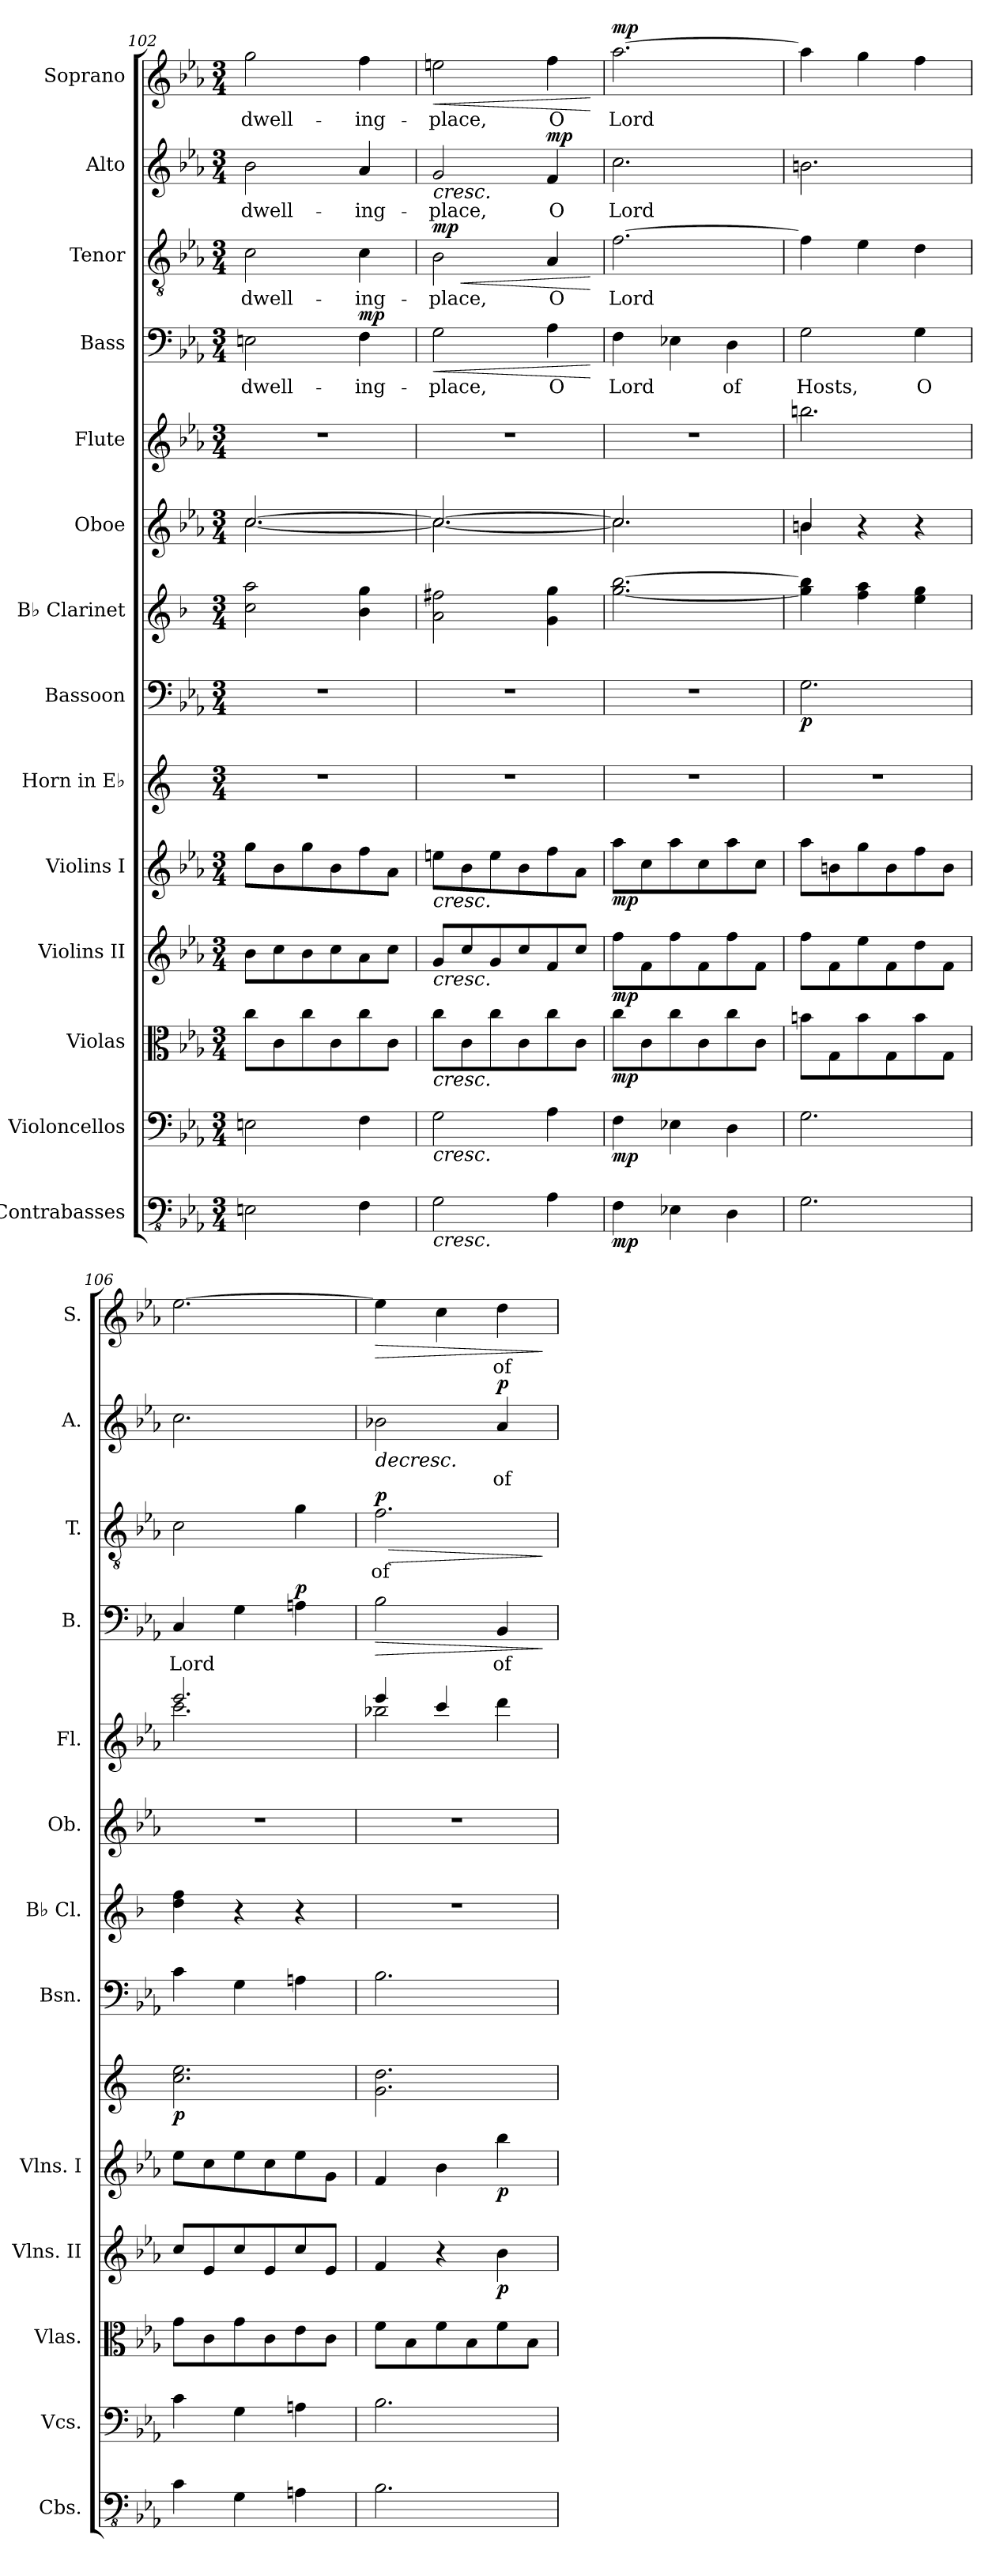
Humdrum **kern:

**kern	**dynam	**kern	**dynam	**kern	**dynam	**kern	**dynam	**kern	**dynam	**kern	**dynam	**kern	**dynam	**kern	**kern	**kern	**kern	**text	**dynam	**kern	**text	**dynam	**kern	**text	**dynam	**kern	**text	**dynam
*part14	*part14	*part13	*part13	*part12	*part12	*part11	*part11	*part10	*part10	*part9	*part9	*part8	*part8	*part7	*part6	*part5	*part4	*part4	*part4	*part3	*part3	*part3	*part2	*part2	*part2	*part1	*part1	*part1
*staff14	*staff14	*staff13	*staff13	*staff12	*staff12	*staff11	*staff11	*staff10	*staff10	*staff9	*staff9	*staff8	*staff8	*staff7	*staff6	*staff5	*staff4	*staff4	*staff4	*staff3	*staff3	*staff3	*staff2	*staff2	*staff2	*staff1	*staff1	*staff1
*I"Contrabasses	*	*I"Violoncellos	*	*I"Violas	*	*I"Violins II	*	*I"Violins I	*	*I"Horn in E♭	*	*I"Bassoon	*	*I"B♭ Clarinet	*I"Oboe	*I"Flute	*I"Bass	*	*	*I"Tenor	*	*	*I"Alto	*	*	*I"Soprano	*	*
*I'Cbs.	*	*I'Vcs.	*	*I'Vlas.	*	*I'Vlns. II	*	*I'Vlns. I	*	*	*	*I'Bsn.	*	*I'B♭ Cl.	*I'Ob.	*I'Fl.	*I'B.	*	*	*I'T.	*	*	*I'A.	*	*	*I'S.	*	*
*clefFv4	*	*clefF4	*	*clefC3	*	*clefG2	*	*clefG2	*	*clefG2	*	*clefF4	*	*clefG2	*clefG2	*clefG2	*clefF4	*	*	*clefGv2	*	*	*clefG2	*	*	*clefG2	*	*
*	*	*	*	*	*	*	*	*	*	*ITrd5c9	*	*	*	*ITrd1c2	*	*	*	*	*	*	*	*	*	*	*	*	*	*
*k[b-e-a-]	*	*k[b-e-a-]	*	*k[b-e-a-]	*	*k[b-e-a-]	*	*k[b-e-a-]	*	*k[b-e-a-]	*	*k[b-e-a-]	*	*k[b-e-a-]	*k[b-e-a-]	*k[b-e-a-]	*k[b-e-a-]	*	*	*k[b-e-a-]	*	*	*k[b-e-a-]	*	*	*k[b-e-a-]	*	*
*M3/4	*	*M3/4	*	*M3/4	*	*M3/4	*	*M3/4	*	*M3/4	*	*M3/4	*	*M3/4	*M3/4	*M3/4	*M3/4	*	*	*M3/4	*	*	*M3/4	*	*	*M3/4	*	*
=102	=102	=102	=102	=102	=102	=102	=102	=102	=102	=102	=102	=102	=102	=102	=102	=102	=102	=102	=102	=102	=102	=102	=102	=102	=102	=102	=102	=102
*	*	*	*	*	*	*	*	*	*	*	*	*	*	*	*^	*	*	*	*	*	*	*	*	*	*	*	*	*
!	!	!	!	!	!	!	!	!	!	!	!	!	!	!	!	!	!	!	!LO:LY:b	!	!	!LO:LY:b	!	!	!LO:LY:b	!	!	!LO:LY:b	!
2EEn\	.	2En\	.	8cc\L	.	8b-\L	.	8gg\L	.	2.r	.	2.r	.	2b-\ 2gg\	[2.cc/	[2.cc\	2.r	2En\	dwell-	.	2c\	dwell-	.	2b-\	dwell-	.	2gg\	dwell-	.
.	.	.	.	8c\	.	8cc\	.	8b-\	.	.	.	.	.	.	.	.	.	.	.	.	.	.	.	.	.	.	.	.	.
.	.	.	.	8cc\	.	8b-\	.	8gg\	.	.	.	.	.	.	.	.	.	.	.	.	.	.	.	.	.	.	.	.	.
.	.	.	.	8c\	.	8cc\	.	8b-\	.	.	.	.	.	.	.	.	.	.	.	.	.	.	.	.	.	.	.	.	.
!	!	!	!	!	!	!	!	!	!	!	!	!	!	!	!	!	!	!	!LO:LY:b	!LO:DY:a	!	!LO:LY:b	!	!	!LO:LY:b	!	!	!LO:LY:b	!
4FF\	.	4F\	.	8cc\	.	8a-\	.	8ff\	.	.	.	.	.	4a-\ 4ff\	.	.	.	4F\	-ing-	mp	4c\	-ing-	.	4a-/	-ing-	.	4ff\	-ing-	.
.	.	.	.	8c\J	.	8cc\J	.	8a-\J	.	.	.	.	.	.	.	.	.	.	.	.	.	.	.	.	.	.	.	.	.
=103	=103	=103	=103	=103	=103	=103	=103	=103	=103	=103	=103	=103	=103	=103	=103	=103	=103	=103	=103	=103	=103	=103	=103	=103	=103	=103	=103	=103	=103
!	!LO:HP:b	!	!LO:HP:b	!	!LO:HP:b	!	!LO:HP:b	!	!LO:HP:b	!	!	!	!	!	!	!	!	!	!LO:LY:b	!LO:HP:b	!	!LO:LY:b	!LO:HP:b	!	!LO:LY:b	!LO:HP:b	!	!LO:LY:b	!LO:HP:b
!	!	!	!	!	!	!	!	!	!	!	!	!	!	!	!	!	!	!	!	!	!	!	!LO:DY:n=1:a	!	!	!	!	!	!
2GG\	<	2G\	<	8cc\L	<	8g/L	<	8een\L	<	2.r	.	2.r	.	2g\ 2een\	2.cc/_	2.cc\_	2.r	2G\	-place,	<	2B-\	-place,	< mp	2g/	-place,	<	2een\	-place,	<
.	.	.	.	8c\	.	8cc/	.	8b-\	.	.	.	.	.	.	.	.	.	.	.	.	.	.	.	.	.	.	.	.	.
.	.	.	.	8cc\	.	8g/	.	8ee\	.	.	.	.	.	.	.	.	.	.	.	.	.	.	.	.	.	.	.	.	.
.	.	.	.	8c\	.	8cc/	.	8b-\	.	.	.	.	.	.	.	.	.	.	.	.	.	.	.	.	.	.	.	.	.
!	!	!	!	!	!	!	!	!	!	!	!	!	!	!	!	!	!	!	!LO:LY:b	!	!	!LO:LY:b	!	!	!LO:LY:b	!LO:DY:a	!	!LO:LY:b	!
4AA-\	.	4A-\	.	8cc\	.	8f/	.	8ff\	.	.	.	.	.	4f\ 4ff\	.	.	.	4A-\	O	.	4A-/	O	.	4f/	O	mp	4ff\	O	.
.	.	.	.	8c\J	.	8cc/J	.	8a-\J	.	.	.	.	.	.	.	.	.	.	.	.	.	.	.	.	.	.	.	.	.
*	*	*	*	*	*	*	*	*	*	*	*	*	*	*	*v	*v	*	*	*	*	*	*	*	*	*	*	*	*	*
.	.	.	.	.	.	.	.	.	.	.	.	.	.	.	.	.	.	.	[	.	.	[	.	.	[	.	.	[
=104	=104	=104	=104	=104	=104	=104	=104	=104	=104	=104	=104	=104	=104	=104	=104	=104	=104	=104	=104	=104	=104	=104	=104	=104	=104	=104	=104	=104
*	*	*	*	*	*	*	*	*	*	*	*	*	*	*	*^	*	*	*	*	*	*	*	*	*	*	*	*	*
!	!LO:DY:b	!	!LO:DY:b	!	!LO:DY:b	!	!LO:DY:b	!	!LO:DY:b	!	!	!	!	!	!	!	!	!	!LO:LY:b	!	!	!LO:LY:b	!	!	!LO:LY:b	!	!	!LO:LY:b	!LO:DY:a
4FF\	mp	4F\	mp	8cc\L	mp	8ff\L	mp	8aa-\L	mp	2.r	.	2.r	.	[2.ff\ [2.aa-\	2.cc/]	2.cc\]	2.r	4F\	Lord	.	[2.f\	Lord	.	2.cc\	Lord	.	[2.aa-\	Lord	mp
.	.	.	.	8c\	.	8f\	.	8cc\	.	.	.	.	.	.	.	.	.	.	.	.	.	.	.	.	.	.	.	.	.
4EE-X\	.	4E-X\	.	8cc\	.	8ff\	.	8aa-\	.	.	.	.	.	.	.	.	.	4E-X\	.	.	.	.	.	.	.	.	.	.	.
.	.	.	.	8c\	.	8f\	.	8cc\	.	.	.	.	.	.	.	.	.	.	.	.	.	.	.	.	.	.	.	.	.
!	!	!	!	!	!	!	!	!	!	!	!	!	!	!	!	!	!	!	!LO:LY:b	!	!	!	!	!	!	!	!	!	!
4DD\	.	4D\	.	8cc\	.	8ff\	.	8aa-\	.	.	.	.	.	.	.	.	.	4D\	of	.	.	.	.	.	.	.	.	.	.
.	.	.	.	8c\J	.	8f\J	.	8cc\J	.	.	.	.	.	.	.	.	.	.	.	.	.	.	.	.	.	.	.	.	.
=105	=105	=105	=105	=105	=105	=105	=105	=105	=105	=105	=105	=105	=105	=105	=105	=105	=105	=105	=105	=105	=105	=105	=105	=105	=105	=105	=105	=105	=105
!	!	!	!	!	!	!	!	!	!	!	!	!	!LO:DY:b	!	!	!	!	!	!LO:LY:b	!	!	!	!	!	!	!	!	!	!
2.GG\	.	2.G\	.	8bn\L	.	8ff\L	.	8aa-\L	.	2.r	.	2.G\	p	4ff\] 4aa-\]	4bn/	4b\	2.bbn\	2G\	Hosts,	.	4f\]	.	.	2.bn\	.	.	4aa-\]	.	.
.	.	.	.	8G\	.	8f\	.	8bn\	.	.	.	.	.	.	.	.	.	.	.	.	.	.	.	.	.	.	.	.	.
.	.	.	.	8b\	.	8ee-\	.	8gg\	.	.	.	.	.	4ee-\ 4gg\	4r	4ryy	.	.	.	.	4e-\	.	.	.	.	.	4gg\	.	.
.	.	.	.	8G\	.	8f\	.	8b\	.	.	.	.	.	.	.	.	.	.	.	.	.	.	.	.	.	.	.	.	.
!	!	!	!	!	!	!	!	!	!	!	!	!	!	!	!	!	!	!	!LO:LY:b	!	!	!	!	!	!	!	!	!	!
.	.	.	.	8b\	.	8dd\	.	8ff\	.	.	.	.	.	4dd\ 4ff\	4r	4ryy	.	4G\	O	.	4d\	.	.	.	.	.	4ff\	.	.
.	.	.	.	8G\J	.	8f\J	.	8b\J	.	.	.	.	.	.	.	.	.	.	.	.	.	.	.	.	.	.	.	.	.
*	*	*	*	*	*	*	*	*	*	*	*	*	*	*	*v	*v	*	*	*	*	*	*	*	*	*	*	*	*	*
!!LO:PB:g=z
=106	=106	=106	=106	=106	=106	=106	=106	=106	=106	=106	=106	=106	=106	=106	=106	=106	=106	=106	=106	=106	=106	=106	=106	=106	=106	=106	=106	=106
*	*	*	*	*	*	*	*	*	*	*	*	*	*	*	*	*^	*	*	*	*	*	*	*	*	*	*	*	*
!	!	!	!	!	!	!	!	!	!	!	!LO:DY:b	!	!	!	!	!	!	!	!LO:LY:b	!	!	!	!	!	!	!	!	!	!
4C\	.	4c\	.	8g\L	.	8cc/L	.	8ee-\L	.	2.e-\ 2.g\	p	4c\	.	4cc\ 4ee-\	2.r	2.eee-/	2.ccc\	4C/	Lord	.	2c\	.	.	2.cc\	.	.	[2.ee-\	.	.
.	.	.	.	8c\	.	8e-/	.	8cc\	.	.	.	.	.	.	.	.	.	.	.	.	.	.	.	.	.	.	.	.	.
4GG\	.	4G\	.	8g\	.	8cc/	.	8ee-\	.	.	.	4G\	.	4r	.	.	.	4G\	.	.	.	.	.	.	.	.	.	.	.
.	.	.	.	8c\	.	8e-/	.	8cc\	.	.	.	.	.	.	.	.	.	.	.	.	.	.	.	.	.	.	.	.	.
!	!	!	!	!	!	!	!	!	!	!	!	!	!	!	!	!	!	!	!	!LO:DY:a	!	!	!	!	!	!	!	!	!
4AAn\	.	4An\	.	8e-\	.	8cc/	.	8ee-\	.	.	.	4An\	.	4r	.	.	.	4An\	.	p	4g\	.	.	.	.	.	.	.	.
.	.	.	.	8c\J	.	8e-/J	.	8g\J	.	.	.	.	.	.	.	.	.	.	.	.	.	.	.	.	.	.	.	.	.
=107	=107	=107	=107	=107	=107	=107	=107	=107	=107	=107	=107	=107	=107	=107	=107	=107	=107	=107	=107	=107	=107	=107	=107	=107	=107	=107	=107	=107	=107
!	!	!	!	!	!	!	!	!	!	!	!	!	!	!	!	!	!	!	!	!LO:HP:b	!	!LO:LY:b	!LO:HP:b	!	!	!LO:HP:b	!	!	!LO:HP:b
!	!	!	!	!	!	!	!	!	!	!	!	!	!	!	!	!	!	!	!	!	!	!	!LO:DY:n=1:a	!	!	!	!	!	!
2.BB-\	.	2.B-\	.	8f\L	.	4f/	.	4f/	.	2.B-\ 2.f\	.	2.B-\	.	2.r	2.r	4eee-/	2bb-X\	2B-\	.	>	2.f\	of	> p	2b-X\	.	>	4ee-\]	.	>
.	.	.	.	8B-\	.	.	.	.	.	.	.	.	.	.	.	.	.	.	.	.	.	.	.	.	.	.	.	.	.
.	.	.	.	8f\	.	4r	.	4b-\	.	.	.	.	.	.	.	4ccc/	.	.	.	.	.	.	.	.	.	.	4cc\	.	.
.	.	.	.	8B-\	.	.	.	.	.	.	.	.	.	.	.	.	.	.	.	.	.	.	.	.	.	.	.	.	.
!	!	!	!	!	!	!	!LO:DY:n=1:b	!	!LO:DY:n=1:b	!	!	!	!	!	!	!	!	!	!LO:LY:b	!	!	!	!	!	!LO:LY:b	!LO:DY:a	!	!LO:LY:b	!
.	.	.	.	8f\	.	4b-\	[ p	4bb-\	[ p	.	.	.	.	.	.	4ddd\	4ryy	4BB-/	of	.	.	.	.	4a-/	of	p	4dd\	of	.
.	.	.	.	8B-\J	.	.	.	.	.	.	.	.	.	.	.	.	.	.	.	.	.	.	.	.	.	.	.	.	.
*	*	*	*	*	*	*	*	*	*	*	*	*	*	*	*	*v	*v	*	*	*	*	*	*	*	*	*	*	*	*
.	[	.	[	.	[	.	.	.	.	.	.	.	.	.	.	.	.	.	]	.	.	]	.	.	]	.	.	]
=	=	=	=	=	=	=	=	=	=	=	=	=	=	=	=	=	=	=	=	=	=	=	=	=	=	=	=	=
*-	*-	*-	*-	*-	*-	*-	*-	*-	*-	*-	*-	*-	*-	*-	*-	*-	*-	*-	*-	*-	*-	*-	*-	*-	*-	*-	*-	*-
